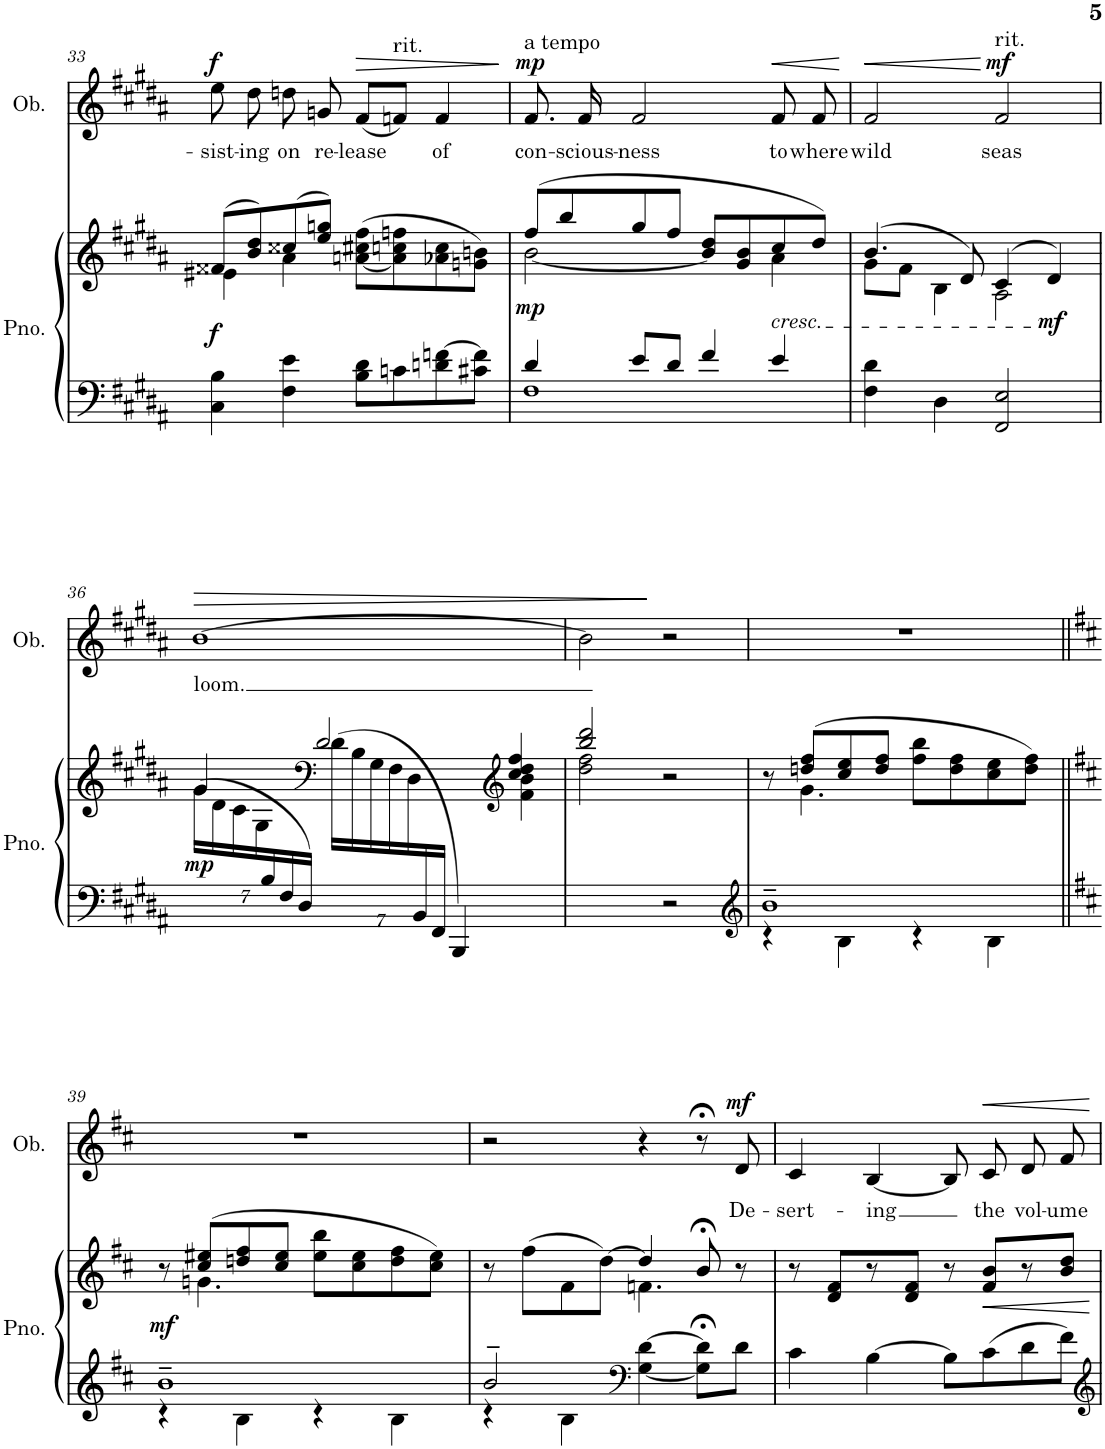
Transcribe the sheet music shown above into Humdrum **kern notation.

**kern	**kern	**dynam	**kern	**text	**dynam
*part2	*part2	*part2	*part1	*part1	*part1
*staff3	*staff2	*staff2/3	*staff1	*staff1	*staff1
*I"Piano	*	*	*I"Oboe	*	*
*I'Pno.	*	*	*I'Ob.	*	*
!!LO:PB:g=z
*clefF4	*clefG2	*	*clefG2	*	*
*k[f#c#g#d#a#]	*k[f#c#g#d#a#]	*	*k[f#c#g#d#a#]	*	*
*M4/4	*M4/4	*	*M4/4	*	*
=33	=33	=33	=33	=33	=33
*	*^	*	*	*	*
!	!	!	!LO:DY:b	!	!LO:LY:b	!LO:DY:a
4C#\ 4B\	(8f##X/L	4e#X\	f	8ee\	-sist-	f
!	!	!	!	!	!LO:LY:b	!
.	8b/ 8dd#/)	.	.	8dd#\	-ing	.
!	!	!	!	!	!LO:LY:b	!
4F#\ 4e\	(8cc##X/	4a#\	.	8ddn\	on	.
!	!	!	!	!	!LO:LY:b	!
.	8ee/ 8ggn/J)	.	.	8gn/	re-	.
!	!	!	!	!	!LO:LY:b	!LO:HP:b
8B\ 8d#\L	([8an\ 8cc#X\ 8ff#\L	2ryy	.	(8f#/L	-lease	>
!	!	!	!	!LO:TX:a:t=rit.	!	!
8cn\	8a\] 8ccn\ 8ffn\	.	.	8fn/J)	.	.
!	!	!	!	!	!LO:LY:b	!
8dn\ [8fn\	8a-X\ 8cc\	.	.	4f/	of	.
8c#X\ 8f\]J	8gn\ 8bn\J)	.	.	.	.	.
=34	=34	=34	=34	=34	=34	=34
*^	*	*	*	*	*	*
!	!	!	!	!	!LO:TX:a:t=a tempo	!	!
!	!	!	!	!LO:DY:b	!	!LO:LY:b	!LO:DY:a
4d#/	1F#	(8ff#/L	[2b\	mp	8.f#/	con-	mp
.	.	8bb/	.	.	.	.	.
!	!	!	!	!	!	!LO:LY:b	!
.	.	.	.	.	16f#/	-scious-	.
!	!	!	!	!	!	!LO:LY:b	!
8e/L	.	8gg#/	.	.	2f#/	-ness	.
8d#/J	.	8ff#/J	.	.	.	.	.
4f#/	.	8b/] 8dd#/L	4ryy	.	.	.	.
.	.	8g#/ 8b/	.	.	.	.	.
!	!	!LO:TX:b:i:t=cresc.	!	!	!	!	!
!	!	!	!	!	!	!LO:LY:b	!LO:HP:b
4e/	.	8cc#/	4a#\	.	8f#/	to	<
!	!	!	!	!	!	!LO:LY:b	!
.	.	8dd#/J)	.	.	8f#/	where	.
*v	*v	*	*	*	*	*	*
*	*v	*v	*	*	*	*
.	.	.	.	.	]
=35	=35	=35	=35	=35	=35
*	*^	*	*	*	*
!	!	!	!	!	!LO:LY:b	!LO:HP:b
4F#\ 4d#\	(4.b/	8g#\L	.	2f#/	wild	<
.	.	8f#\J	.	.	.	.
4D#\	.	4B\	.	.	.	.
.	8d#/)	.	.	.	.	.
!	!	!	!	!LO:TX:a:t=rit.	!	!
!	!	!	!	!	!LO:LY:b	!LO:DY:n=1:a
2FF#/ 2E/	(4c#/	2A#\	.	2f#/	seas	[ mf
!	!	!	!LO:DY:b	!	!	!
.	4d#/)	.	mf	.	.	.
!!LO:LB:g=z
=36	=36	=36	=36	=36	=36	=36
*	*	*Xbrackettup	*	*	*	*
!	!	!	!LO:DY:b	!	!LO:LY:b	!LO:HP:b
7ryy	4g#/	(28g#\LL	mp	[1b	loom.	>
.	.	28d#\	.	.	.	.
.	.	28c#\	.	.	.	.
.	.	28G#\	.	.	.	.
28B/	.	14.ryy	.	.	.	.
28F#/	.	.	.	.	.	.
28D#/JJ)	.	.	.	.	.	.
*	*clefF4	*	*	*	*	*
28%5ryy	2d#/	(28d#\LL	.	.	.	.
.	.	28B\	.	.	.	.
.	.	28G#\	.	.	.	.
.	.	28F#\	.	.	.	.
.	.	28D#\	.	.	.	.
28BB/	.	14%3.ryy	.	.	.	.
28FF#/JJ	.	.	.	.	.	.
4BBB/)	.	.	.	.	.	.
*	*clefG2	*	*	*	*	*
4ryy	4cc#/ 4dd#/ 4ff#/	4f#\ 4b\	.	.	.	.
=37	=37	=37	=37	=37	=37	=37
2ryy	2bb/ 2ddd#/	2dd#\ 2ff#\	.	2b\]	.	.
2r	2r	2ryy	.	2r	.	[
=38	=38	=38	=38	=38	=38	=38
*clefG2	*	*	*	*	*	*
*^	*	*	*	*	*	*
1b~	4r	8r	8ryy	.	1r	.	.
.	.	(8ddn/ 8ff#/L	4.g#\	.	.	.	.
.	4B\	8cc#/ 8ee/	.	.	.	.	.
.	.	8dd/ 8ff#/J	.	.	.	.	.
.	4r	8ff#\ 8bb\L	2ryy	.	.	.	.
.	.	8dd\ 8ff#\	.	.	.	.	.
.	4B\	8cc#\ 8ee\	.	.	.	.	.
.	.	8dd\ 8ff#\J)	.	.	.	.	.
!!LO:LB:g=z
=39||	=39||	=39||	=39||	=39||	=39||	=39||	=39||
*k[f#c#]	*	*k[f#c#]	*	*	*k[f#c#]	*	*
!	!	!	!	!LO:DY:b	!	!	!
1b~	4r	8r	8ryy	mf	1r	.	.
.	.	(8cc#/ 8ee#X/L	4.gn\	.	.	.	.
.	4B\	8ddn/ 8ff#/	.	.	.	.	.
.	.	8cc#/ 8ee#/J	.	.	.	.	.
.	4r	8ee#\ 8bb\L	2ryy	.	.	.	.
.	.	8cc#\ 8ee#\	.	.	.	.	.
.	4B\	8dd\ 8ff#\	.	.	.	.	.
.	.	8cc#\ 8ee#\J)	.	.	.	.	.
=40	=40	=40	=40	=40	=40	=40	=40
2b~/	4r	8r	2ryy	.	2r	.	.
.	.	(8ff#\L	.	.	.	.	.
.	4B\	8f#\	.	.	.	.	.
.	.	[8dd\J)	.	.	.	.	.
*clefF4	*	*	*	*	*	*	*
[4G\ [4d\	2ryy	4dd/]	4.fn\	.	4r	.	.
8G\];< 8d\];<L	.	8b;</	.	.	8r;<	.	.
!	!	!	!	!	!	!LO:LY:b	!LO:DY:a
8d\J	.	8r	8ryy	.	8d/	De-	mf
*v	*v	*	*	*	*	*	*
=41	=41	=41	=41	=41	=41	=41
!	!	!	!	!	!LO:LY:b	!
*	*v	*v	*	*	*	*
4c#\	8r	.	4c#/	-sert-	.
.	8d/ 8f#/L	.	.	.	.
!	!	!	!	!LO:LY:b	!
[4B\	8r	.	[4B/	-ing	.
.	8d/ 8f#/J	.	.	.	.
8B\L]	8r	.	8B/]	.	.
!	!	!	!	!LO:LY:b	!
8c#\	8f#/ 8b/L	.	8c#/	the	.
!	!	!	!	!LO:LY:b	!
8d\	8r	.	8d/	vol-	.
!	!	!	!	!LO:LY:b	!
8f#\J	8b/ 8dd/J	.	8f#/	-ume	.
.	.	.	.	.	]
=	=	=	=	=	=
*-	*-	*-	*-	*-	*-
